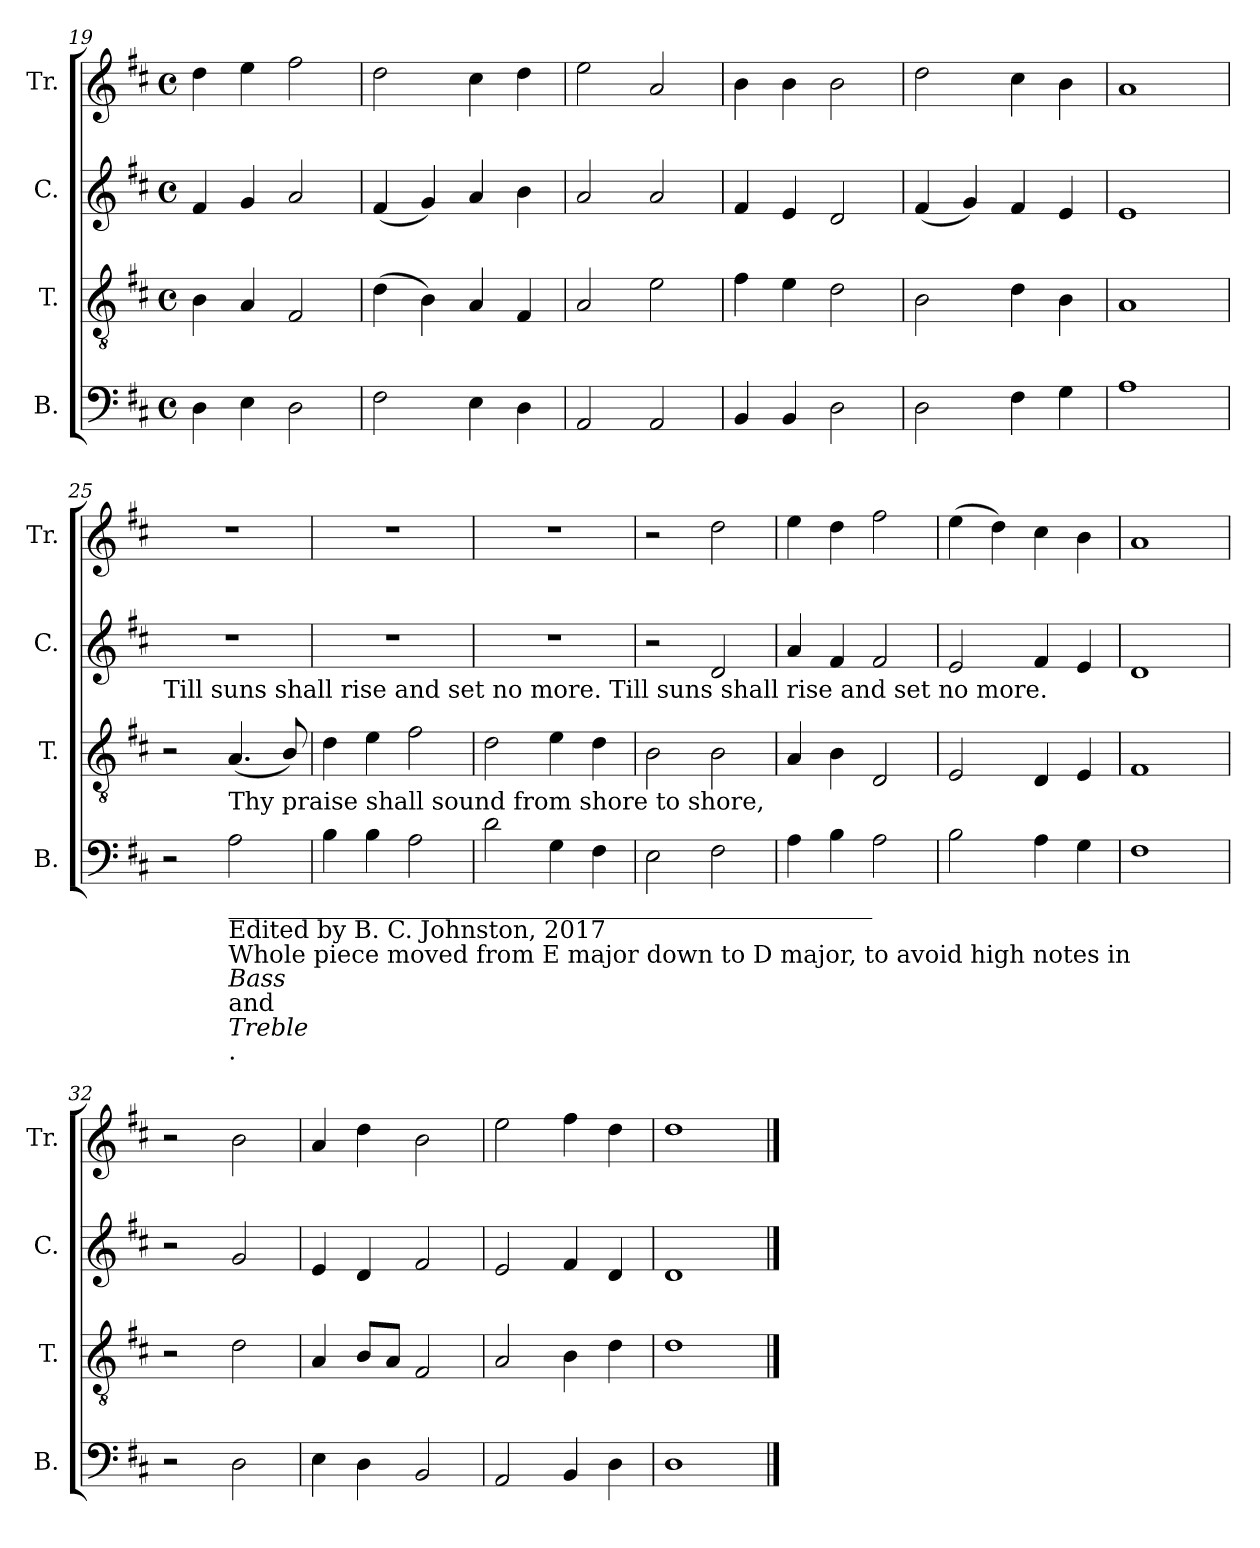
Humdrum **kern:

**kern	**kern	**kern	**kern
*part4	*part3	*part2	*part1
*staff4	*staff3	*staff2	*staff1
*I"B.	*I"T.	*I"C.	*I"Tr.
*I'B.	*I'T.	*I'C.	*I'Tr.
*clefF4	*clefGv2	*clefG2	*clefG2
*k[f#c#]	*k[f#c#]	*k[f#c#]	*k[f#c#]
*M4/4	*M4/4	*M4/4	*M4/4
*met(c)	*met(c)	*met(c)	*met(c)
=19	=19	=19	=19
4D\	4B\	4f#/	4dd\
4E\	4A/	4g/	4ee\
2D\	2F#/	2a/	2ff#\
=20	=20	=20	=20
2F#\	(4d\	(4f#/	2dd\
.	4B\)	4g/)	.
4E\	4A/	4a/	4cc#\
4D\	4F#/	4b\	4dd\
=21	=21	=21	=21
2AA/	2A/	2a/	2ee\
2AA/	2e\	2a/	2a/
=22	=22	=22	=22
4BB/	4f#\	4f#/	4b\
4BB/	4e\	4e/	4b\
2D\	2d\	2d/	2b\
=23	=23	=23	=23
2D\	2B\	(4f#/	2dd\
.	.	4g/)	.
4F#\	4d\	4f#/	4cc#\
4G\	4B\	4e/	4b\
=24	=24	=24	=24
1A	1A	1e	1a
!!LO:LB:g=z
=25	=25	=25	=25
!	!	!LO:TX:b:t=Till  suns  shall  rise  and  set  no  more.              Till   suns  shall  rise  and  set  no  more.	!
2r	2r	1r	1r
!	!LO:TX:b:t=Thy praise shall sound from shore to shore,	!	!
!LO:TX:b:t=_____________________________________________________	!	!	!
!LO:TX:b:t=Edited by B. C. Johnston, 2017	!	!	!
!LO:TX:b:t=Whole piece moved from E major down to D major,  to avoid high notes in	!	!	!
!LO:TX:b:i:t=Bass	!	!	!
!LO:TX:b:t=and	!	!	!
!LO:TX:b:i:t=Treble	!	!	!
!LO:TX:b:t=.	!	!	!
2A\	(4.A/	.	.
.	8B/)	.	.
=26	=26	=26	=26
4B\	4d\	1r	1r
4B\	4e\	.	.
2A\	2f#\	.	.
=27	=27	=27	=27
2d\	2d\	1r	1r
4G\	4e\	.	.
4F#\	4d\	.	.
=28	=28	=28	=28
2E\	2B\	2r	2r
2F#\	2B\	2d/	2dd\
=29	=29	=29	=29
4A\	4A/	4a/	4ee\
4B\	4B\	4f#/	4dd\
2A\	2D/	2f#/	2ff#\
=30	=30	=30	=30
2B\	2E/	2e/	(4ee\
.	.	.	4dd\)
4A\	4D/	4f#/	4cc#\
4G\	4E/	4e/	4b\
=31	=31	=31	=31
1F#	1F#	1d	1a
=32	=32	=32	=32
2r	2r	2r	2r
2D\	2d\	2g/	2b\
=33	=33	=33	=33
4E\	4A/	4e/	4a/
4D\	8B/L	4d/	4dd\
.	8A/J	.	.
2BB/	2F#/	2f#/	2b\
=34	=34	=34	=34
2AA/	2A/	2e/	2ee\
4BB/	4B\	4f#/	4ff#\
4D\	4d\	4d/	4dd\
=35	=35	=35	=35
1D	1d	1d	1dd
==	==	==	==
*-	*-	*-	*-
